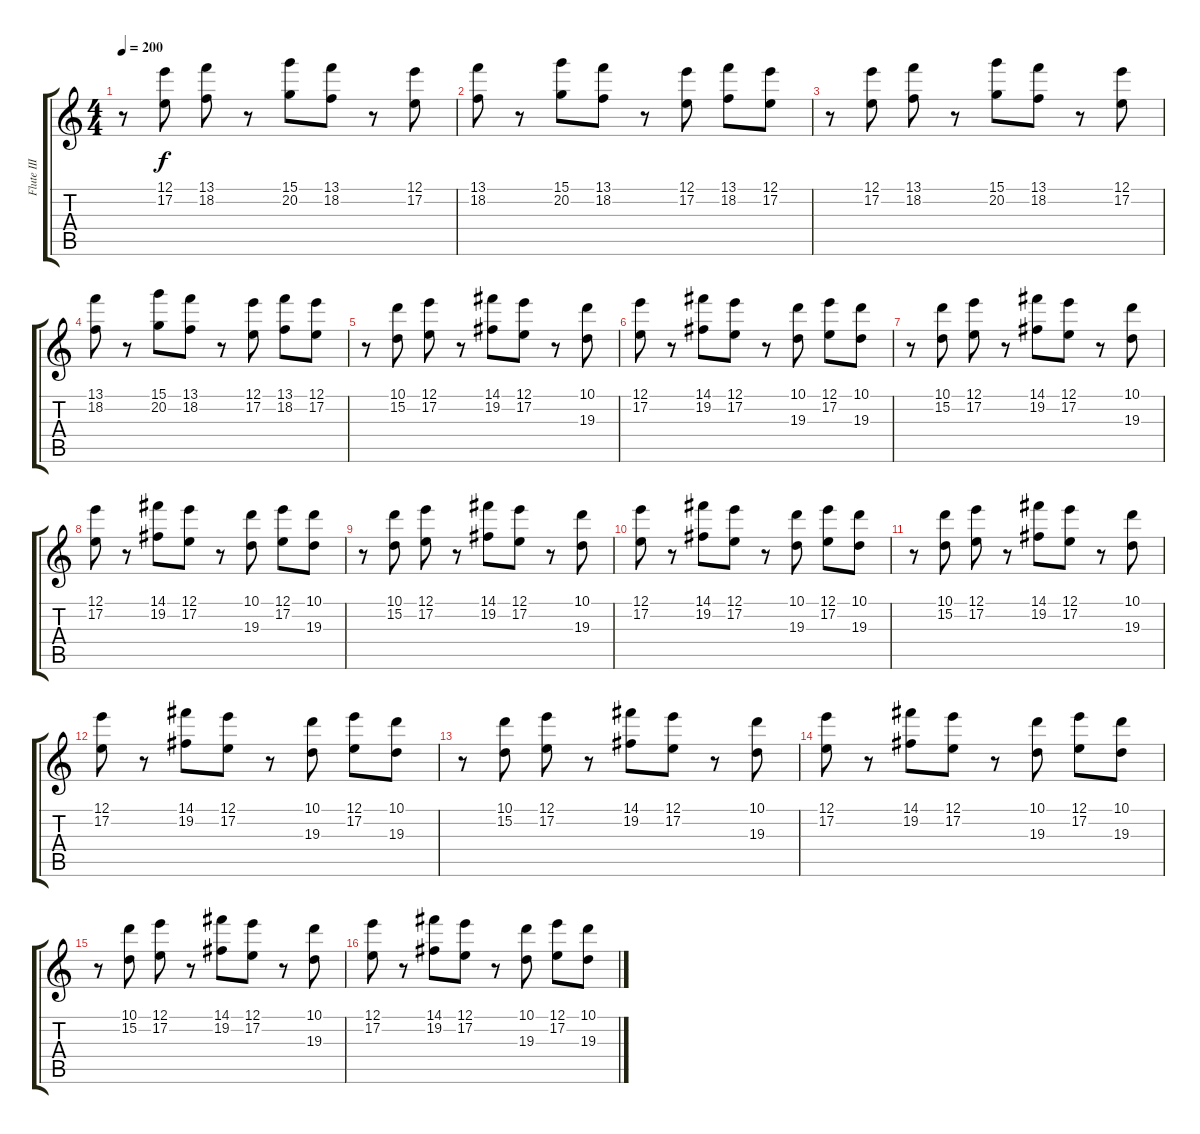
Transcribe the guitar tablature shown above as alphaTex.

\track ("Flute III" "Flute III") {instrument flute}
\staff {score tabs}
\tuning (E5 B3 G3 D3 A2 E2) {hide}
\ts (4 4)
\tempo 200
\clef g2
\ks c
r.8{dy f} (12.1 17.2).8 (13.1 18.2).8 r.8 (15.1 20.2).8 (13.1 18.2).8 r.8 (12.1 17.2).8 |
(13.1 18.2).8 r.8 (15.1 20.2).8 (13.1 18.2).8 r.8 (12.1 17.2).8 (13.1 18.2).8 (12.1 17.2).8 |
r.8 (12.1 17.2).8 (13.1 18.2).8 r.8 (15.1 20.2).8 (13.1 18.2).8 r.8 (12.1 17.2).8 |
(13.1 18.2).8 r.8 (15.1 20.2).8 (13.1 18.2).8 r.8 (12.1 17.2).8 (13.1 18.2).8 (12.1 17.2).8 |
r.8 (10.1 15.2).8 (12.1 17.2).8 r.8 (14.1 19.2).8 (12.1 17.2).8 r.8 (10.1 19.3).8 |
(12.1 17.2).8 r.8 (14.1 19.2).8 (12.1 17.2).8 r.8 (10.1 19.3).8 (12.1 17.2).8 (10.1 19.3).8 |
r.8 (10.1 15.2).8 (12.1 17.2).8 r.8 (14.1 19.2).8 (12.1 17.2).8 r.8 (10.1 19.3).8 |
(12.1 17.2).8 r.8 (14.1 19.2).8 (12.1 17.2).8 r.8 (10.1 19.3).8 (12.1 17.2).8 (10.1 19.3).8 |
r.8 (10.1 15.2).8 (12.1 17.2).8 r.8 (14.1 19.2).8 (12.1 17.2).8 r.8 (10.1 19.3).8 |
(12.1 17.2).8 r.8 (14.1 19.2).8 (12.1 17.2).8 r.8 (10.1 19.3).8 (12.1 17.2).8 (10.1 19.3).8 |
r.8 (10.1 15.2).8 (12.1 17.2).8 r.8 (14.1 19.2).8 (12.1 17.2).8 r.8 (10.1 19.3).8 |
(12.1 17.2).8 r.8 (14.1 19.2).8 (12.1 17.2).8 r.8 (10.1 19.3).8 (12.1 17.2).8 (10.1 19.3).8 |
r.8 (10.1 15.2).8 (12.1 17.2).8 r.8 (14.1 19.2).8 (12.1 17.2).8 r.8 (10.1 19.3).8 |
(12.1 17.2).8 r.8 (14.1 19.2).8 (12.1 17.2).8 r.8 (10.1 19.3).8 (12.1 17.2).8 (10.1 19.3).8 |
r.8 (10.1 15.2).8 (12.1 17.2).8 r.8 (14.1 19.2).8 (12.1 17.2).8 r.8 (10.1 19.3).8 |
(12.1 17.2).8 r.8 (14.1 19.2).8 (12.1 17.2).8 r.8 (10.1 19.3).8 (12.1 17.2).8 (10.1 19.3).8
